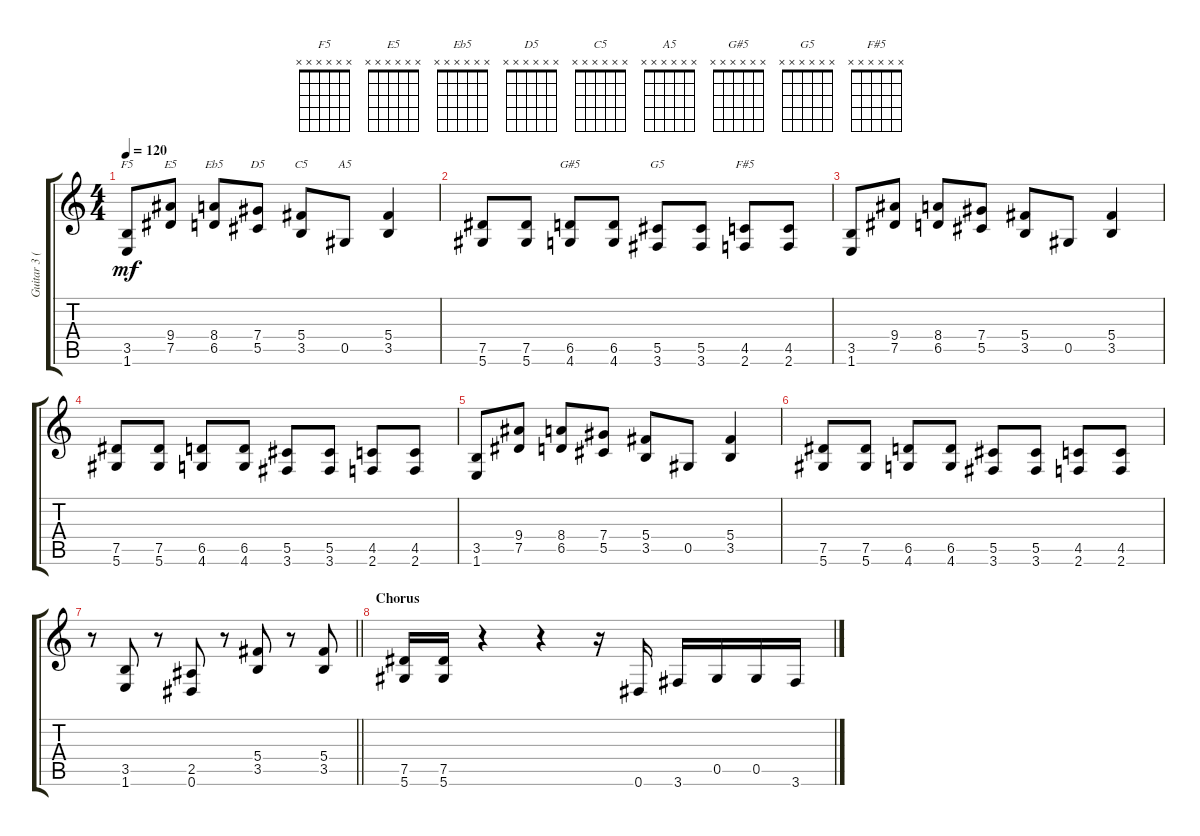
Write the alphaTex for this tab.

\track ("Guitar 3 (Izzy)" "Guitar 3 (") {instrument overdrivenguitar}
\staff {score tabs}
\tuning (Eb4 Bb3 Gb3 Db3 Ab2 Eb2) {hide}
\chord ("F5" x x x x x x)
\chord ("E5" x x x x x x)
\chord ("Eb5" x x x x x x)
\chord ("D5" x x x x x x)
\chord ("C5" x x x x x x)
\chord ("A5" x x x x x x)
\chord ("G#5" x x x x x x)
\chord ("G5" x x x x x x)
\chord ("F#5" x x x x x x)
\ts (4 4)
\tempo 120
\clef g2
\ks c
(3.5 1.6).8{ch "F5" dy mf} (9.4 7.5).8{ch "E5"} (8.4 6.5).8{ch "Eb5"} (7.4 5.5).8{ch "D5"} (5.4 3.5).8{ch "C5"} 0.5.8{ch "A5"} (5.4 3.5).4 |
(7.5 5.6).8 (7.5 5.6).8 (6.5 4.6).8{ch "G#5"} (6.5 4.6).8 (5.5 3.6).8{ch "G5"} (5.5 3.6).8 (4.5 2.6).8{ch "F#5"} (4.5 2.6).8 |
(3.5 1.6).8 (9.4 7.5).8 (8.4 6.5).8 (7.4 5.5).8 (5.4 3.5).8 0.5.8 (5.4 3.5).4 |
(7.5 5.6).8 (7.5 5.6).8 (6.5 4.6).8 (6.5 4.6).8 (5.5 3.6).8 (5.5 3.6).8 (4.5 2.6).8 (4.5 2.6).8 |
(3.5 1.6).8 (9.4 7.5).8 (8.4 6.5).8 (7.4 5.5).8 (5.4 3.5).8 0.5.8 (5.4 3.5).4 |
(7.5 5.6).8 (7.5 5.6).8 (6.5 4.6).8 (6.5 4.6).8 (5.5 3.6).8 (5.5 3.6).8 (4.5 2.6).8 (4.5 2.6).8 |
\barLineRight lightlight
r.8 (3.5 1.6).8 r.8 (2.5 0.6).8 r.8 (5.4 3.5).8 r.8 (5.4 3.5).8 |
\section ("" "Chorus")
(7.5 5.6).16 (7.5 5.6).16 r.4 r.4 r.16 0.6.16 3.6.16 0.5.16 0.5.16 3.6.16
